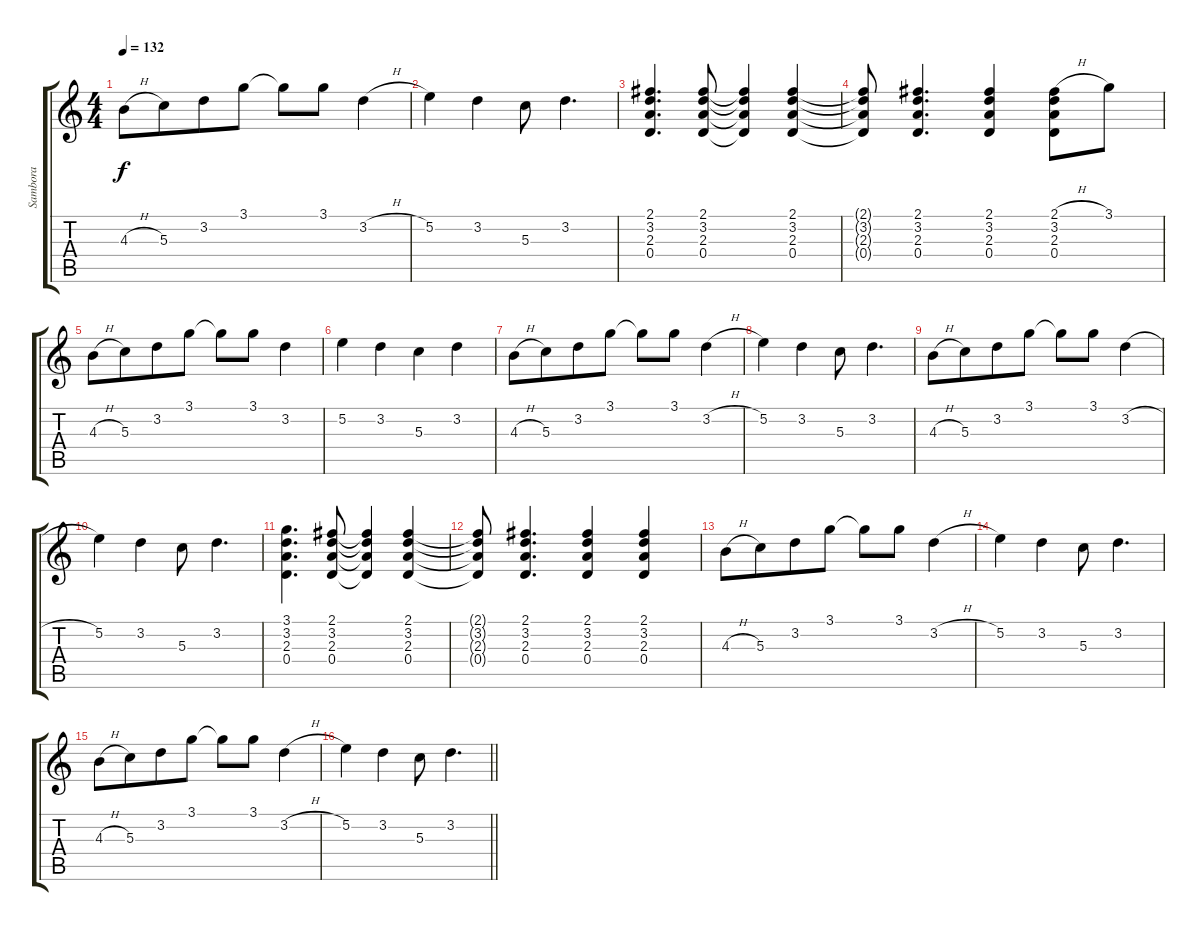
\track ("Sambora" "Sambora") {instrument overdrivenguitar}
\staff {score tabs}
\tuning (E4 B3 G3 D3 A2 E2) {hide}
\ts (4 4)
\tempo 132
\clef g2
\ks c
4.3{h}.8{dy f} 5.3.8{beam merge} 3.2.8 3.1.8 3.1{t}.8 3.1.8 3.2{h}.4 |
5.2.4 3.2.4 5.3.8 3.2.4{d} |
(2.1 3.2 2.3 0.4).4{d} (2.1 3.2 2.3 0.4).8 (2.1{t} 3.2{t} 2.3{t} 0.4{t}).4 (2.1 3.2 2.3 0.4).4 |
(2.1{t} 3.2{t} 2.3{t} 0.4{t}).8 (2.1 3.2 2.3 0.4).4{d} (2.1 3.2 2.3 0.4).4 (2.1{h} 3.2 2.3 0.4).8 3.1.8 |
4.3{h}.8 5.3.8{beam merge} 3.2.8 3.1.8 3.1{t}.8 3.1.8 3.2.4 |
5.2.4 3.2.4 5.3.4 3.2.4 |
4.3{h}.8 5.3.8{beam merge} 3.2.8 3.1.8 3.1{t}.8 3.1.8 3.2{h}.4 |
5.2.4 3.2.4 5.3.8 3.2.4{d} |
4.3{h}.8 5.3.8{beam merge} 3.2.8 3.1.8 3.1{t}.8 3.1.8 3.2{h}.4 |
5.2.4 3.2.4 5.3.8 3.2.4{d} |
(3.1 3.2 2.3 0.4).4{d} (2.1 3.2 2.3 0.4).8 (2.1{t} 3.2{t} 2.3{t} 0.4{t}).4 (2.1 3.2 2.3 0.4).4 |
(2.1{t} 3.2{t} 2.3{t} 0.4{t}).8 (2.1 3.2 2.3 0.4).4{d} (2.1 3.2 2.3 0.4).4 (2.1 3.2 2.3 0.4).4 |
4.3{h}.8 5.3.8{beam merge} 3.2.8 3.1.8 3.1{t}.8 3.1.8 3.2{h}.4 |
5.2.4 3.2.4 5.3.8 3.2.4{d} |
4.3{h}.8 5.3.8{beam merge} 3.2.8 3.1.8 3.1{t}.8 3.1.8 3.2{h}.4 |
\barLineRight lightlight
5.2.4 3.2.4 5.3.8 3.2.4{d}
